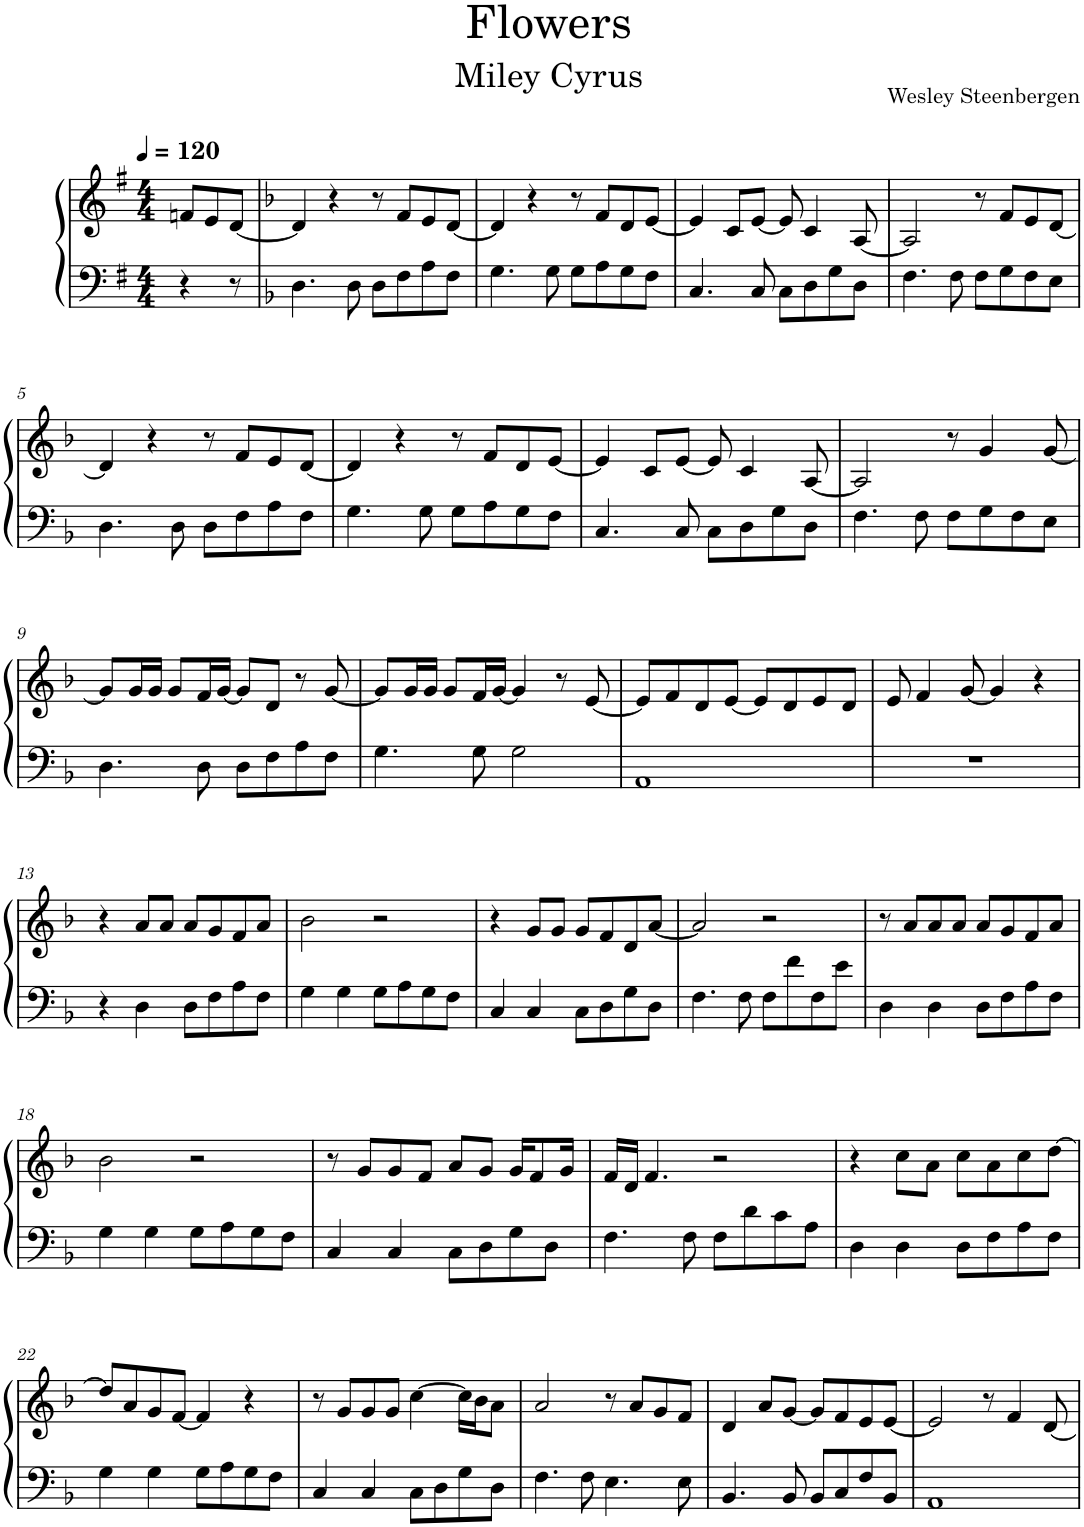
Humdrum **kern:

**kern	**kern
*part1	*part1
*staff2	*staff1
*I"Piano	*
*I'Pno.	*
*clefF4	*clefG2
*k[f#]	*k[f#]
*M4/4	*M4/4
*MM120	*MM120
=	=
4r	8fn/L
.	8e/
8r	[8d/J
=1	=1
*k[b-]	*k[b-]
4.D\	4d/]
.	4r
8D\	.
8D\L	8r
8F\	8f/L
8A\	8e/
8F\J	[8d/J
=2	=2
4.G\	4d/]
.	4r
8G\	.
8G\L	8r
8A\	8f/L
8G\	8d/
8F\J	[8e/J
=3	=3
4.C/	4e/]
.	8c/L
8C/	[8e/J
8C\L	8e/]
8D\	4c/
8G\	.
8D\J	[8A/
=4	=4
4.F\	2A/]
8F\	.
8F\L	8r
8G\	8f/L
8F\	8e/
8E\J	[8d/J
!!LO:LB:g=z
=5	=5
4.D\	4d/]
.	4r
8D\	.
8D\L	8r
8F\	8f/L
8A\	8e/
8F\J	[8d/J
=6	=6
4.G\	4d/]
.	4r
8G\	.
8G\L	8r
8A\	8f/L
8G\	8d/
8F\J	[8e/J
=7	=7
4.C/	4e/]
.	8c/L
8C/	[8e/J
8C\L	8e/]
8D\	4c/
8G\	.
8D\J	[8A/
=8	=8
4.F\	2A/]
8F\	.
8F\L	8r
8G\	4g/
8F\	.
8E\J	[8g/
!!LO:LB:g=z
=9	=9
4.D\	8g/L]
.	16g/L
.	16g/JJ
.	8g/L
8D\	16f/L
.	[16g/JJ
8D\L	8g/L]
8F\	8d/J
8A\	8r
8F\J	[8g/
=10	=10
4.G\	8g/L]
.	16g/L
.	16g/JJ
.	8g/L
8G\	16f/L
.	[16g/JJ
2G\	4g/]
.	8r
.	[8e/
=11	=11
1AA	8e/L]
.	8f/
.	8d/
.	[8e/J
.	8e/L]
.	8d/
.	8e/
.	8d/J
=12	=12
1r	8e/
.	4f/
.	[8g/
.	4g/]
.	4r
!!LO:LB:g=z
=13	=13
4r	4r
4D\	8a/L
.	8a/J
8D\L	8a/L
8F\	8g/
8A\	8f/
8F\J	8a/J
=14	=14
4G\	2b-\
4G\	.
8G\L	2r
8A\	.
8G\	.
8F\J	.
=15	=15
4C/	4r
4C/	8g/L
.	8g/J
8C\L	8g/L
8D\	8f/
8G\	8d/
8D\J	[8a/J
=16	=16
4.F\	2a/]
8F\	.
8F\L	2r
8f\	.
8F\	.
8e\J	.
=17	=17
4D\	8r
.	8a/L
4D\	8a/
.	8a/J
8D\L	8a/L
8F\	8g/
8A\	8f/
8F\J	8a/J
!!LO:LB:g=z
=18	=18
4G\	2b-\
4G\	.
8G\L	2r
8A\	.
8G\	.
8F\J	.
=19	=19
4C/	8r
.	8g/L
4C/	8g/
.	8f/J
8C\L	8a/L
8D\	8g/J
8G\	16g/KL
.	8f/
8D\J	.
.	16g/Jk
=20	=20
4.F\	16f/LL
.	16d/JJ
.	4.f/
8F\	.
8F\L	2r
8d\	.
8c\	.
8A\J	.
=21	=21
4D\	4r
4D\	8cc\L
.	8a\J
8D\L	8cc\L
8F\	8a\
8A\	8cc\
8F\J	[8dd\J
!!LO:LB:g=z
=22	=22
4G\	8dd/L]
.	8a/
4G\	8g/
.	[8f/J
8G\L	4f/]
8A\	.
8G\	4r
8F\J	.
=23	=23
4C/	8r
.	8g/L
4C/	8g/
.	8g/J
8C\L	[4cc\
8D\	.
8G\	16cc\LL]
.	16b-\J
8D\J	8a\J
=24	=24
4.F\	2a/
8F\	.
4.E\	8r
.	8a/L
.	8g/
8E\	8f/J
=25	=25
4.BB-/	4d/
.	8a/L
8BB-/	[8g/J
8BB-/L	8g/L]
8C/	8f/
8F/	8e/
8BB-/J	[8e/J
=26	=26
1AA	2e/]
.	8r
.	4f/
.	[8d/
=	=
*-	*-
